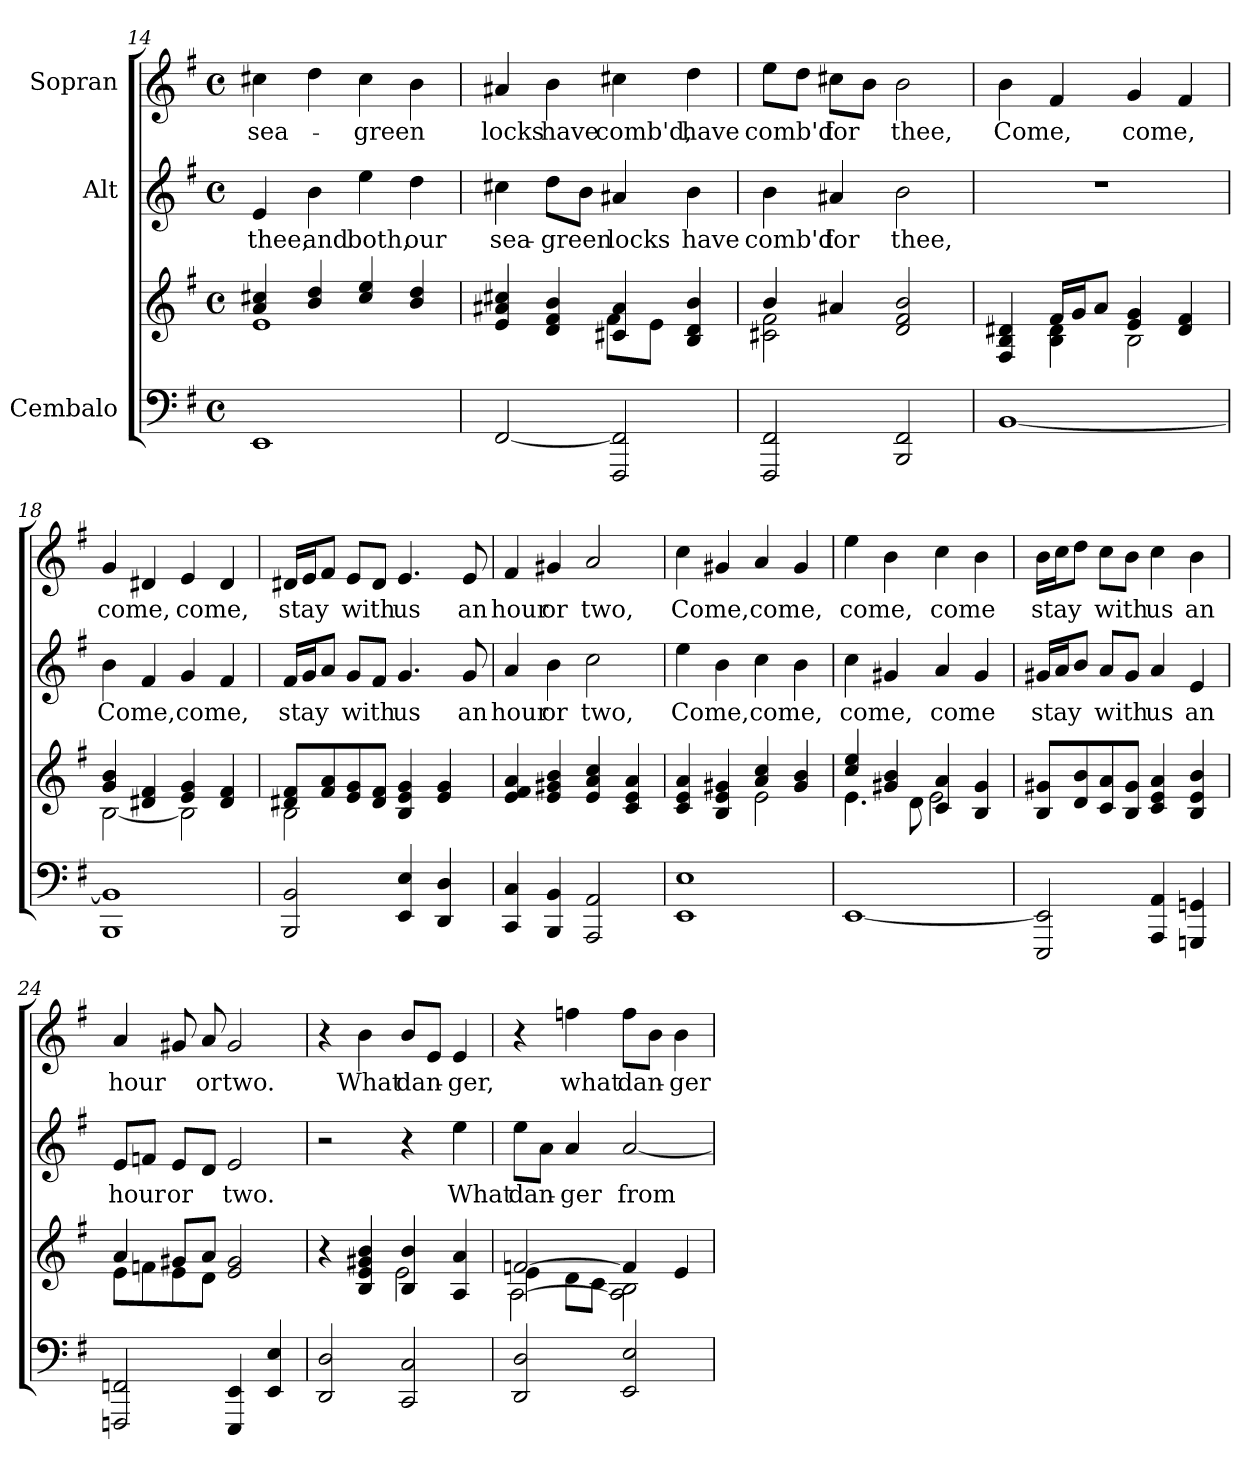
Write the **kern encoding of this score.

**kern	**kern	**kern	**text	**kern	**text
*part3	*part3	*part2	*part2	*part1	*part1
*staff4	*staff3	*staff2	*staff2	*staff1	*staff1
*I"Cembalo	*	*I"Alt	*	*I"Sopran	*
*clefF4	*clefG2	*clefG2	*	*clefG2	*
*k[f#]	*k[f#]	*k[f#]	*	*k[f#]	*
*M4/4	*M4/4	*M4/4	*	*M4/4	*
*met(c)	*met(c)	*met(c)	*	*met(c)	*
=14	=14	=14	=14	=14	=14
*	*^	*	*	*	*
!	!	!	!	!LO:LY:b	!	!LO:LY:b
1EE	4a/ 4cc#X/	1e	4e/	thee,	4cc#X\	sea-
!	!	!	!	!LO:LY:b	!	!
.	4b/ 4dd/	.	4b\	and	4dd\	.
!	!	!	!	!LO:LY:b	!	!LO:LY:b
.	4cc#/ 4ee/	.	4ee\	both,	4cc#\	-green
!	!	!	!	!LO:LY:b	!	!
.	4b/ 4dd/	.	4dd\	our	4b\	.
=15	=15	=15	=15	=15	=15	=15
!	!	!	!	!LO:LY:b	!	!LO:LY:b
[2FF#/	4e/ 4a#X/ 4cc#X/	2ryy	4cc#X\	sea-	4a#X/	locks
!	!	!	!	!LO:LY:b	!	!LO:LY:b
.	4d/ 4f#/ 4b/	.	8dd\L	-green	4b\	have
.	.	.	8b\J	.	.	.
!	!	!	!	!LO:LY:b	!	!LO:LY:b
2FFF#/ 2FF#/]	4c#X/ 4a#/	8f#\L	4a#X/	locks	4cc#X\	comb'd,
.	.	8e\J	.	.	.	.
!	!	!	!	!LO:LY:b	!	!LO:LY:b
.	4B/ 4d/ 4b/	4ryy	4b\	have	4dd\	have
!!LO:LB:g=z
=16	=16	=16	=16	=16	=16	=16
!	!	!	!	!LO:LY:b	!	!LO:LY:b
2FFF#/ 2FF#/	4b/	2c#X\ 2f#\	4b\	comb'd	8ee\L	comb'd
.	.	.	.	.	8dd\J	.
!	!	!	!	!LO:LY:b	!	!LO:LY:b
.	4a#X/	.	4a#X/	for	8cc#X\L	for
.	.	.	.	.	8b\J	.
!	!	!	!	!LO:LY:b	!	!LO:LY:b
2BBB/ 2FF#/	2d/ 2f#/ 2b/	2ryy	2b\	thee,	2b\	thee,
=17	=17	=17	=17	=17	=17	=17
!	!	!	!	!	!	!LO:LY:b
[1BB	4F#/ 4B/ 4d#X/	4ryy	1r	.	4b\	Come,
.	16f#/LL	4B\ 4d#\	.	.	4f#/	.
.	16g/J	.	.	.	.	.
.	8a/J	.	.	.	.	.
!	!	!	!	!	!	!LO:LY:b
.	4e/ 4g/	2B\	.	.	4g/	come,
.	4d#/ 4f#/	.	.	.	4f#/	.
=18	=18	=18	=18	=18	=18	=18
!	!	!	!	!LO:LY:b	!	!LO:LY:b
1BBB 1BB]	4g/ 4b/	[2B\	4b\	Come,	4g/	come,
.	4d#X/ 4f#/	.	4f#/	.	4d#X/	.
!	!	!	!	!LO:LY:b	!	!LO:LY:b
.	4e/ 4g/	2B\]	4g/	come,	4e/	come,
.	4d#/ 4f#/	.	4f#/	.	4d#/	.
!!LO:PB:g=z
=19	=19	=19	=19	=19	=19	=19
!	!	!	!	!LO:LY:b	!	!LO:LY:b
2BBB/ 2BB/	8d#X/ 8f#/L	2B\	16f#/LL	stay	16d#X/LL	stay
.	.	.	16g/J	.	16e/J	.
.	8f#/ 8a/	.	8a/J	.	8f#/J	.
!	!	!	!	!LO:LY:b	!	!LO:LY:b
.	8e/ 8g/	.	8g/L	with	8e/L	with
.	8d#/ 8f#/J	.	8f#/J	.	8d#/J	.
!	!	!	!	!LO:LY:b	!	!LO:LY:b
4EE/ 4E/	4B/ 4e/ 4g/	2ryy	4.g/	us	4.e/	us
4DD/ 4D/	4e/ 4g/	.	.	.	.	.
!	!	!	!	!LO:LY:b	!	!LO:LY:b
.	.	.	8g/	an	8e/	an
*	*v	*v	*	*	*	*
=20	=20	=20	=20	=20	=20
!	!	!	!LO:LY:b	!	!LO:LY:b
4CC/ 4C/	4e/ 4f#/ 4a/	4a/	hour	4f#/	hour
!	!	!	!LO:LY:b	!	!LO:LY:b
4BBB/ 4BB/	4e/ 4g#X/ 4b/	4b\	or	4g#X/	or
!	!	!	!LO:LY:b	!	!LO:LY:b
2AAA/ 2AA/	4e/ 4a/ 4cc/	2cc\	two,	2a/	two,
.	4c/ 4e/ 4a/	.	.	.	.
=21	=21	=21	=21	=21	=21
*	*^	*	*	*	*
!	!	!	!	!LO:LY:b	!	!LO:LY:b
1EE 1E	4c/ 4e/ 4a/	2ryy	4ee\	Come,	4cc\	Come,
.	4B/ 4e/ 4g#X/	.	4b\	.	4g#X/	.
!	!	!	!	!LO:LY:b	!	!LO:LY:b
.	4a/ 4cc/	2e\	4cc\	come,	4a/	come,
.	4g#/ 4b/	.	4b\	.	4g#/	.
=22	=22	=22	=22	=22	=22	=22
!	!	!	!	!LO:LY:b	!	!LO:LY:b
[1EE	4cc/ 4ee/	4.e\	4cc\	come,	4ee\	come,
.	4g#X/ 4b/	.	4g#X/	.	4b\	.
.	.	8d\	.	.	.	.
!	!	!	!	!LO:LY:b	!	!LO:LY:b
.	4c/ 4a/	2e\	4a/	come	4cc\	come
.	4B/ 4g#/	.	4g#/	.	4b\	.
*	*v	*v	*	*	*	*
!!LO:LB:g=z
=23	=23	=23	=23	=23	=23
!	!	!	!LO:LY:b	!	!LO:LY:b
2EEE/ 2EE/]	8B/ 8g#X/L	16g#X/LL	stay	16b\LL	stay
.	.	16a/J	.	16cc\J	.
.	8d/ 8b/	8b/J	.	8dd\J	.
!	!	!	!LO:LY:b	!	!LO:LY:b
.	8c/ 8a/	8a/L	with	8cc\L	with
.	8B/ 8g#/J	8g#/J	.	8b\J	.
!	!	!	!LO:LY:b	!	!LO:LY:b
4AAA/ 4AA/	4c/ 4e/ 4a/	4a/	us	4cc\	us
!	!	!	!LO:LY:b	!	!LO:LY:b
4GGGn/ 4GGn/	4B/ 4e/ 4b/	4e/	an	4b\	an
=24	=24	=24	=24	=24	=24
*	*^	*	*	*	*
!	!	!	!	!LO:LY:b	!	!LO:LY:b
2FFFn/ 2FFn/	4a/	8e\L	8e/L	hour	4a/	hour
.	.	8fn\	8fn/J	.	.	.
!	!	!	!	!LO:LY:b	!	!
.	8g#X/L	8e\	8e/L	or	8g#X/	.
!	!	!	!	!	!	!LO:LY:b
.	8a/J	8d\J	8d/J	.	8a/	or
!	!	!	!	!LO:LY:b	!	!LO:LY:b
4EEE/ 4EE/	2e/ 2g#/	2ryy	2e/	two.	2g#/	two.
4EE/ 4E/	.	.	.	.	.	.
=25	=25	=25	=25	=25	=25	=25
2DD/ 2D/	4r	2ryy	2r	.	4r	.
!	!	!	!	!	!	!LO:LY:b
.	4B/ 4e/ 4g#X/ 4b/	.	.	.	4b\	What
!	!	!	!	!	!	!LO:LY:b
2CC/ 2C/	4B/ 4b/	2e\	4r	.	8b/L	dan-
.	.	.	.	.	8e/J	.
!	!	!	!	!LO:LY:b	!	!LO:LY:b
.	4A/ 4a/	.	4ee\	What	4e/	-ger,
!!LO:LB:g=z
=26	=26	=26	=26	=26	=26	=26
*	*	*^	*	*	*	*
!	!	!	!	!	!LO:LY:b	!	!
2DD/ 2D/	[2fn/	4e\	[2A\	8ee\L	dan-	4r	.
.	.	.	.	8a\J	.	.	.
!	!	!	!	!	!LO:LY:b	!	!LO:LY:b
.	.	8d\L	.	4a/	-ger	4ffn\	what
.	.	8c\J	.	.	.	.	.
!	!	!	!	!	!LO:LY:b	!	!LO:LY:b
2EE/ 2E/	4f/]	2ryy	2A\] 2B\	[2a/	from	8ff\L	dan-
.	.	.	.	.	.	8b\J	.
!	!	!	!	!	!	!	!LO:LY:b
.	4e/	.	.	.	.	4b\	-ger
*	*v	*v	*v	*	*	*	*
=	=	=	=	=	=
*-	*-	*-	*-	*-	*-
